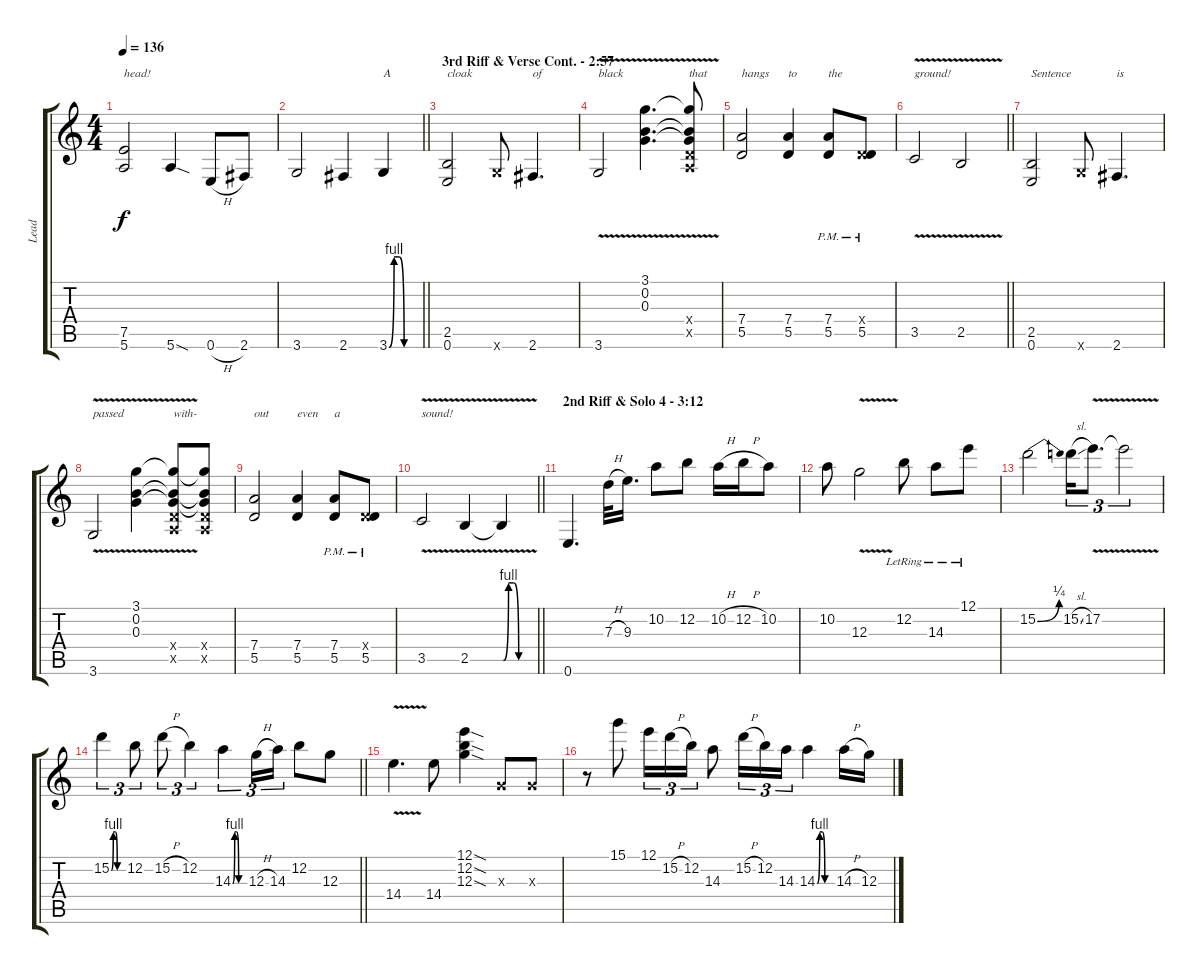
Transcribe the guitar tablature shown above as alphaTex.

\track ("Lead" "Lead") {instrument distortionguitar}
\staff {score tabs}
\tuning (E4 B3 G3 D3 A2 E2) {hide}
\ts (4 4)
\tempo 136
\clef g2
\ks c
(7.5 5.6).2{txt "head!" dy f} 5.6{sod}.4 0.6{h}.8 2.6.8 |
\barLineRight lightlight
3.6.2 2.6.4 3.6{be (custom 0 0 10 4 20 4 30 0 60 0)}.4{txt "A"} |
\section ("" "3rd Riff & Verse Cont. - 2:57")
(2.5 0.6).2{txt "cloak"} 3.6{x}.8 2.6.4{d txt "of"} |
3.6{v}.2{txt "black"} (3.1{v} 0.2 0.3).4{d} (3.1{t} 0.2{t} 0.3{t} 0.4{x} 0.5{x}).8{txt "that"} |
(7.4 5.5).2{txt "hangs"} (7.4 5.5).4{txt "to"} (7.4{pm} 5.5{pm}).8{txt "the"} (0.4{x} 5.5{pm}).8 |
\barLineRight lightlight
3.5{v}.2{txt "ground!"} 2.5{v}.2 |
(2.5 0.6).2{txt "Sentence"} 3.6{x}.8 2.6.4{d txt "is"} |
3.6{v}.2{txt "passed"} (3.1{v} 0.2 0.3).4 (3.1{t} 0.2{t} 0.3{t} 0.4{x} 0.5{x}).8{txt "with-"} (3.1{t} 0.2{t} 0.3{t} 0.4{x} 0.5{x}).8 |
(7.4 5.5).2{txt "out"} (7.4 5.5).4{txt "even"} (7.4{pm} 5.5{pm}).8{txt "a"} (0.4{x} 5.5{pm}).8 |
\barLineRight lightlight
3.5{v}.2{txt "sound!"} 2.5{v}.4 2.5{be (custom 0 0 10 4 20 4 30 0 60 0) t}.4 |
\section ("" "2nd Riff & Solo 4 - 3:12")
0.6.4{d} 7.3{h}.32 9.3.16{d} 10.2.8 12.2.8 10.2{h}.16 12.2{h}.16 10.2.8 |
10.2.8 12.3{v}.2 12.2{lr}.8 14.3{lr}.8 12.1{lr}.8 |
15.2{be (bend 0 0 60 1)}.2 15.2{sl}.16{tu (3 2)} 17.2{v}.8{d tu (3 2)} 17.2{t}.2{tu (3 2)} |
\barLineRight lightlight
15.2{be (custom 0 0 10 4 20 4 30 0 60 0)}.4{tu (3 2)} 12.2.8{tu (3 2)} 15.2{h}.8{tu (3 2)} 12.2.4{tu (3 2)} 14.3{be (custom 0 0 10 4 20 4 30 0 60 0)}.4{tu (3 2)} 12.3{h}.16{tu (3 2)} 14.3.16{tu (3 2)} 12.2.8 12.3.8 |
14.4{v}.4{d} 14.4.8 (12.1{sod} 12.2{sod} 12.3{sod}).4 0.3{x}.8 0.3{x}.8 |
r.8 15.1.8 12.1.16{tu (3 2)} 15.2{h}.16{tu (3 2)} 12.2.16{tu (3 2)} 14.3.8 15.2{h}.16{tu (3 2)} 12.2.16{tu (3 2)} 14.3.16{tu (3 2)} 14.3{be (custom 0 0 10 4 20 4 30 0 60 0)}.4 14.3{h}.16 12.3.16
